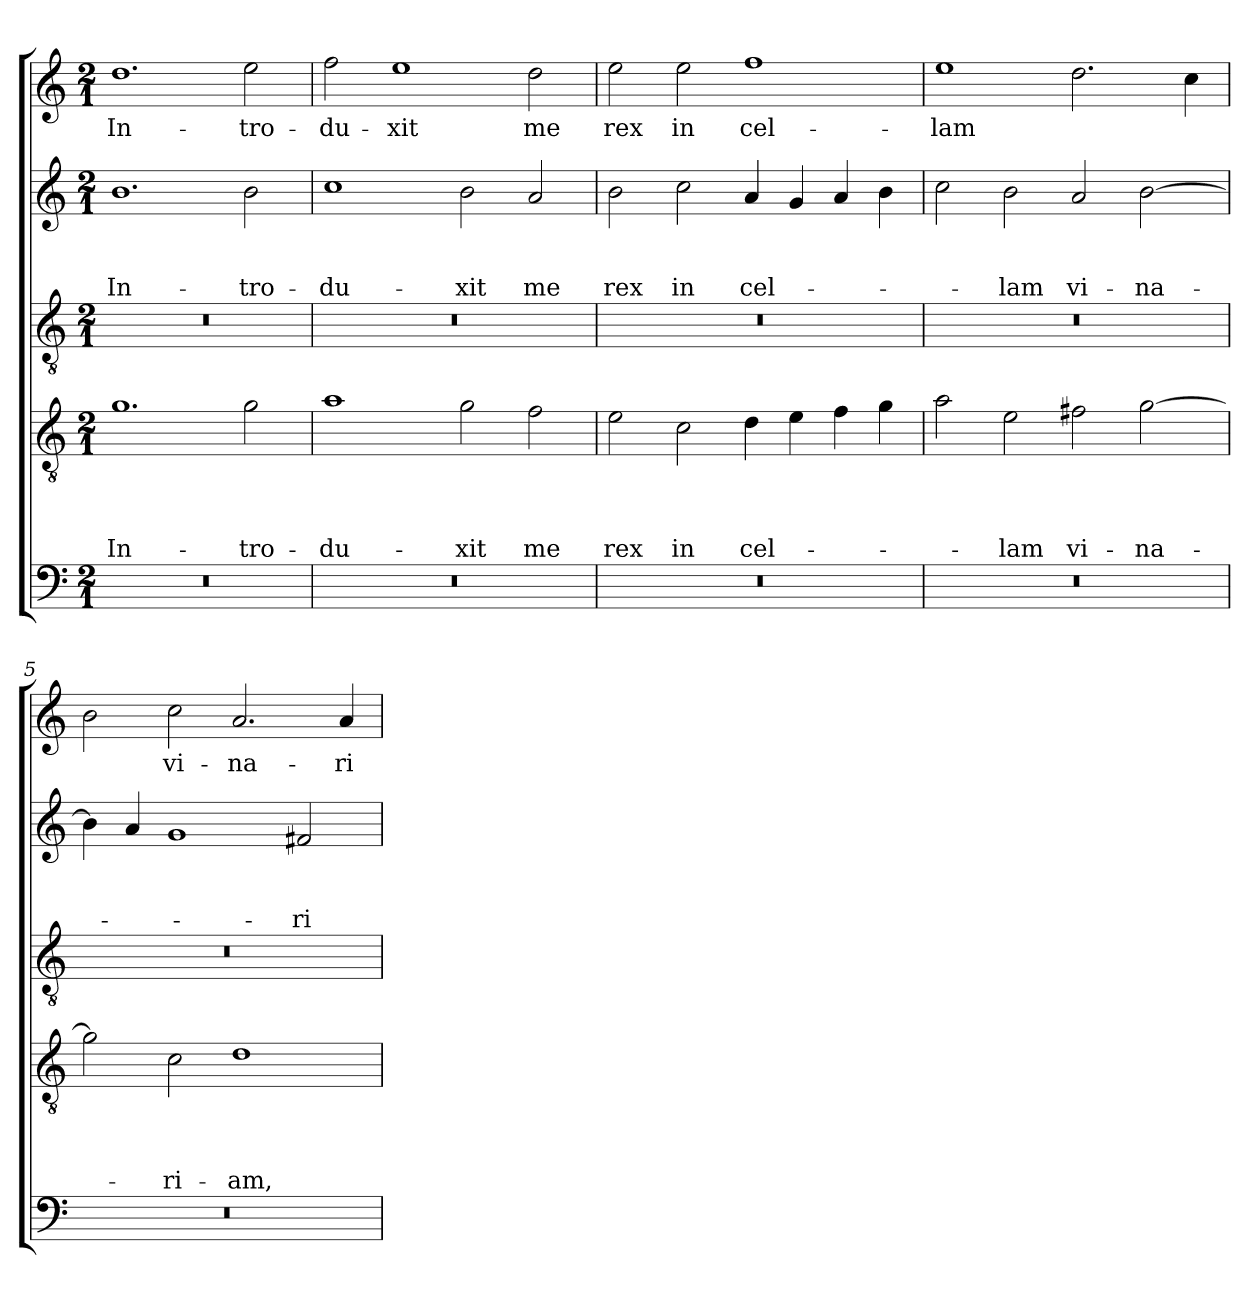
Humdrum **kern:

**kern	**kern	**text	**text	**text	**text	**kern	**kern	**text	**text	**text	**kern	**text
*part5	*part4	*part4	*part4	*part4	*part4	*part3	*part2	*part2	*part2	*part2	*part1	*part1
*staff5	*staff4	*staff4	*staff4	*staff4	*staff4	*staff3	*staff2	*staff2	*staff2	*staff2	*staff1	*staff1
*clefF4	*clefGv2	*	*	*	*	*clefGv2	*clefG2	*	*	*	*clefG2	*
*k[]	*k[]	*	*	*	*	*k[]	*k[]	*	*	*	*k[]	*
*C:	*C:	*	*	*	*	*C:	*C:	*	*	*	*C:	*
*M2/1	*M2/1	*	*	*	*	*M2/1	*M2/1	*	*	*	*M2/1	*
=1	=1	=1	=1	=1	=1	=1	=1	=1	=1	=1	=1	=1
!	!	!	!	!	!LO:LY:b	!	!	!	!	!LO:LY:b	!	!LO:LY:b
0r	1.g	.	.	.	In-	0r	1.b	.	.	In-	1.dd	In-
!	!	!	!	!	!LO:LY:b	!	!	!	!	!LO:LY:b	!	!LO:LY:b
.	2g\	.	.	.	-tro-	.	2b\	.	.	-tro-	2ee\	-tro-
=2	=2	=2	=2	=2	=2	=2	=2	=2	=2	=2	=2	=2
!	!	!	!	!	!LO:LY:b	!	!	!	!	!LO:LY:b	!	!LO:LY:b
0r	1a	.	.	.	-du-	0r	1cc	.	.	-du-	2ff\	-du-
!	!	!	!	!	!	!	!	!	!	!	!	!LO:LY:b
.	.	.	.	.	.	.	.	.	.	.	1ee	-xit
!	!	!	!	!	!LO:LY:b	!	!	!	!	!LO:LY:b	!	!
.	2g\	.	.	.	-xit	.	2b\	.	.	-xit	.	.
!	!	!	!	!	!LO:LY:b	!	!	!	!	!LO:LY:b	!	!LO:LY:b
.	2f\	.	.	.	me	.	2a/	.	.	me	2dd\	me
=3	=3	=3	=3	=3	=3	=3	=3	=3	=3	=3	=3	=3
!	!	!	!	!	!LO:LY:b	!	!	!	!	!LO:LY:b	!	!LO:LY:b
0r	2e\	.	.	.	rex	0r	2b\	.	.	rex	2ee\	rex
!	!	!	!	!	!LO:LY:b	!	!	!	!	!LO:LY:b	!	!LO:LY:b
.	2c\	.	.	.	in	.	2cc\	.	.	in	2ee\	in
!	!	!	!	!	!LO:LY:b	!	!	!	!	!LO:LY:b	!	!LO:LY:b
.	4d\	.	.	.	cel-	.	4a/	.	.	cel-	1ff	cel-
.	4e\	.	.	.	.	.	4g/	.	.	.	.	.
.	4f\	.	.	.	.	.	4a/	.	.	.	.	.
.	4g\	.	.	.	.	.	4b\	.	.	.	.	.
=4	=4	=4	=4	=4	=4	=4	=4	=4	=4	=4	=4	=4
!	!	!	!	!	!	!	!	!	!	!	!	!LO:LY:b
0r	2a\	.	.	.	.	0r	2cc\	.	.	.	1ee	-lam
!	!	!	!	!	!LO:LY:b	!	!	!	!	!LO:LY:b	!	!
.	2e\	.	.	.	-lam	.	2b\	.	.	-lam	.	.
!	!	!	!	!	!LO:LY:b	!	!	!	!	!LO:LY:b	!	!
.	2f#X\	.	.	.	vi-	.	2a/	.	.	vi-	2.dd\	.
!	!	!	!	!	!LO:LY:b	!	!	!	!	!LO:LY:b	!	!
.	[2g\	.	.	.	-na-	.	[2b\	.	.	-na-	.	.
.	.	.	.	.	.	.	.	.	.	.	4cc\	.
=5	=5	=5	=5	=5	=5	=5	=5	=5	=5	=5	=5	=5
0r	2g\]	.	.	.	.	0r	4b\]	.	.	.	2b\	.
.	.	.	.	.	.	.	4a/	.	.	.	.	.
!	!	!	!	!	!LO:LY:b	!	!	!	!	!	!	!LO:LY:b
.	2c\	.	.	.	-ri-	.	1g	.	.	.	2cc\	vi-
!	!	!	!	!	!LO:LY:b	!	!	!	!	!	!	!LO:LY:b
.	1d	.	.	.	-am,	.	.	.	.	.	2.a/	-na-
!	!	!	!	!	!	!	!	!	!	!LO:LY:b	!	!
.	.	.	.	.	.	.	2f#X/	.	.	-ri-	.	.
!	!	!	!	!	!	!	!	!	!	!	!	!LO:LY:b
.	.	.	.	.	.	.	.	.	.	.	4a/	-ri-
=	=	=	=	=	=	=	=	=	=	=	=	=
*-	*-	*-	*-	*-	*-	*-	*-	*-	*-	*-	*-	*-
